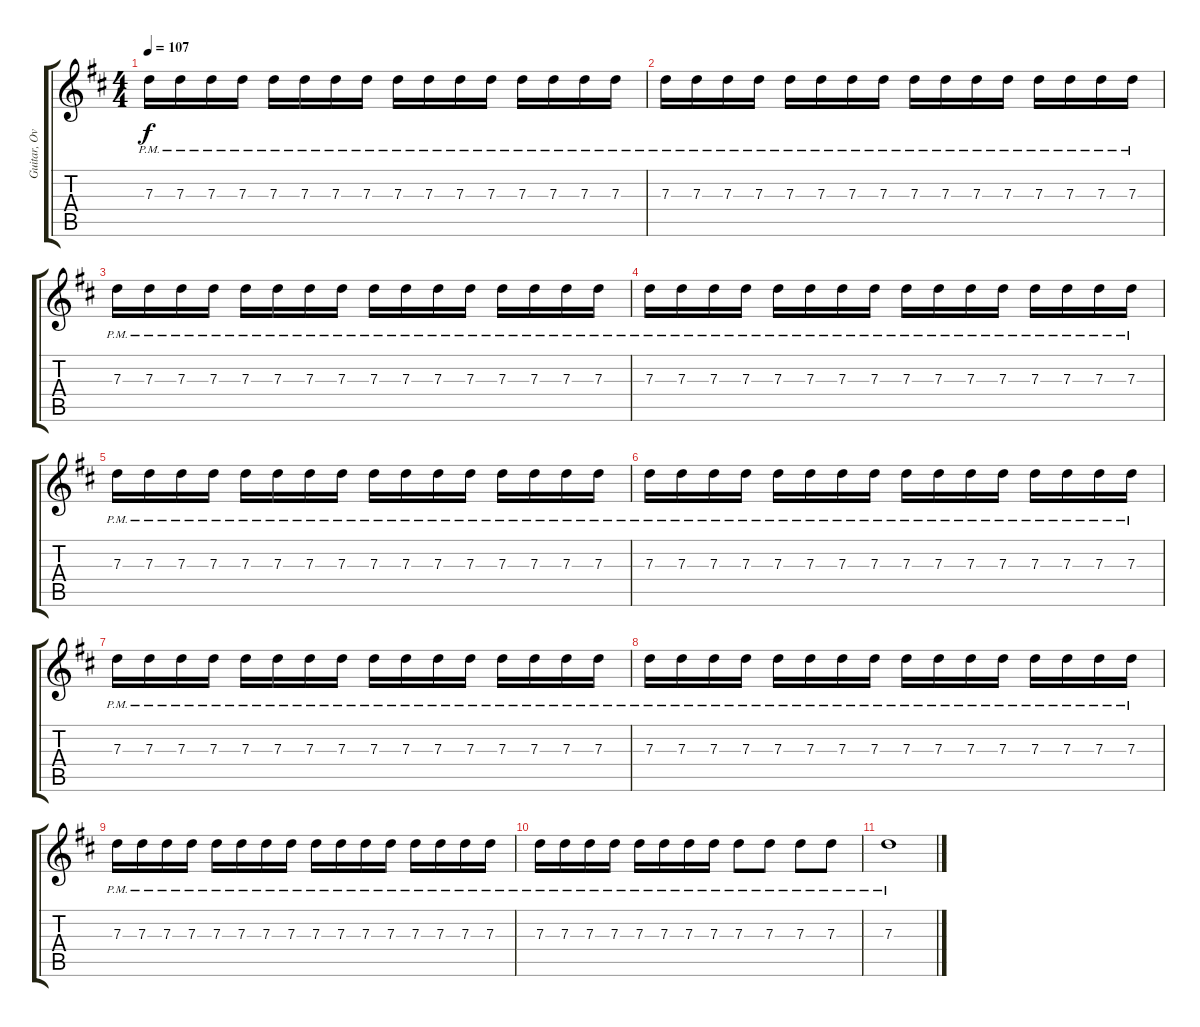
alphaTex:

\track ("Guitar, Overdub" "Guitar, Ov") {instrument distortionguitar}
\staff {score tabs}
\tuning (E4 B3 G3 D3 A2 E2) {hide}
\ts (4 4)
\tempo 107
\clef g2
\ks d
7.3{pm}.16{dy f} 7.3{pm}.16 7.3{pm}.16 7.3{pm}.16 7.3{pm}.16 7.3{pm}.16 7.3{pm}.16 7.3{pm}.16 7.3{pm}.16 7.3{pm}.16 7.3{pm}.16 7.3{pm}.16 7.3{pm}.16 7.3{pm}.16 7.3{pm}.16 7.3{pm}.16 |
7.3{pm}.16 7.3{pm}.16 7.3{pm}.16 7.3{pm}.16 7.3{pm}.16 7.3{pm}.16 7.3{pm}.16 7.3{pm}.16 7.3{pm}.16 7.3{pm}.16 7.3{pm}.16 7.3{pm}.16 7.3{pm}.16 7.3{pm}.16 7.3{pm}.16 7.3{pm}.16 |
7.3{pm}.16 7.3{pm}.16 7.3{pm}.16 7.3{pm}.16 7.3{pm}.16 7.3{pm}.16 7.3{pm}.16 7.3{pm}.16 7.3{pm}.16 7.3{pm}.16 7.3{pm}.16 7.3{pm}.16 7.3{pm}.16 7.3{pm}.16 7.3{pm}.16 7.3{pm}.16 |
7.3{pm}.16 7.3{pm}.16 7.3{pm}.16 7.3{pm}.16 7.3{pm}.16 7.3{pm}.16 7.3{pm}.16 7.3{pm}.16 7.3{pm}.16 7.3{pm}.16 7.3{pm}.16 7.3{pm}.16 7.3{pm}.16 7.3{pm}.16 7.3{pm}.16 7.3{pm}.16 |
7.3{pm}.16 7.3{pm}.16 7.3{pm}.16 7.3{pm}.16 7.3{pm}.16 7.3{pm}.16 7.3{pm}.16 7.3{pm}.16 7.3{pm}.16 7.3{pm}.16 7.3{pm}.16 7.3{pm}.16 7.3{pm}.16 7.3{pm}.16 7.3{pm}.16 7.3{pm}.16 |
7.3{pm}.16 7.3{pm}.16 7.3{pm}.16 7.3{pm}.16 7.3{pm}.16 7.3{pm}.16 7.3{pm}.16 7.3{pm}.16 7.3{pm}.16 7.3{pm}.16 7.3{pm}.16 7.3{pm}.16 7.3{pm}.16 7.3{pm}.16 7.3{pm}.16 7.3{pm}.16 |
7.3{pm}.16 7.3{pm}.16 7.3{pm}.16 7.3{pm}.16 7.3{pm}.16 7.3{pm}.16 7.3{pm}.16 7.3{pm}.16 7.3{pm}.16 7.3{pm}.16 7.3{pm}.16 7.3{pm}.16 7.3{pm}.16 7.3{pm}.16 7.3{pm}.16 7.3{pm}.16 |
7.3{pm}.16 7.3{pm}.16 7.3{pm}.16 7.3{pm}.16 7.3{pm}.16 7.3{pm}.16 7.3{pm}.16 7.3{pm}.16 7.3{pm}.16 7.3{pm}.16 7.3{pm}.16 7.3{pm}.16 7.3{pm}.16 7.3{pm}.16 7.3{pm}.16 7.3{pm}.16 |
7.3{pm}.16 7.3{pm}.16 7.3{pm}.16 7.3{pm}.16 7.3{pm}.16 7.3{pm}.16 7.3{pm}.16 7.3{pm}.16 7.3{pm}.16 7.3{pm}.16 7.3{pm}.16 7.3{pm}.16 7.3{pm}.16 7.3{pm}.16 7.3{pm}.16 7.3{pm}.16 |
7.3{pm}.16 7.3{pm}.16 7.3{pm}.16 7.3{pm}.16 7.3{pm}.16 7.3{pm}.16 7.3{pm}.16 7.3{pm}.16 7.3{pm}.8 7.3{pm}.8 7.3{pm}.8 7.3{pm}.8 |
7.3{pm}.1
